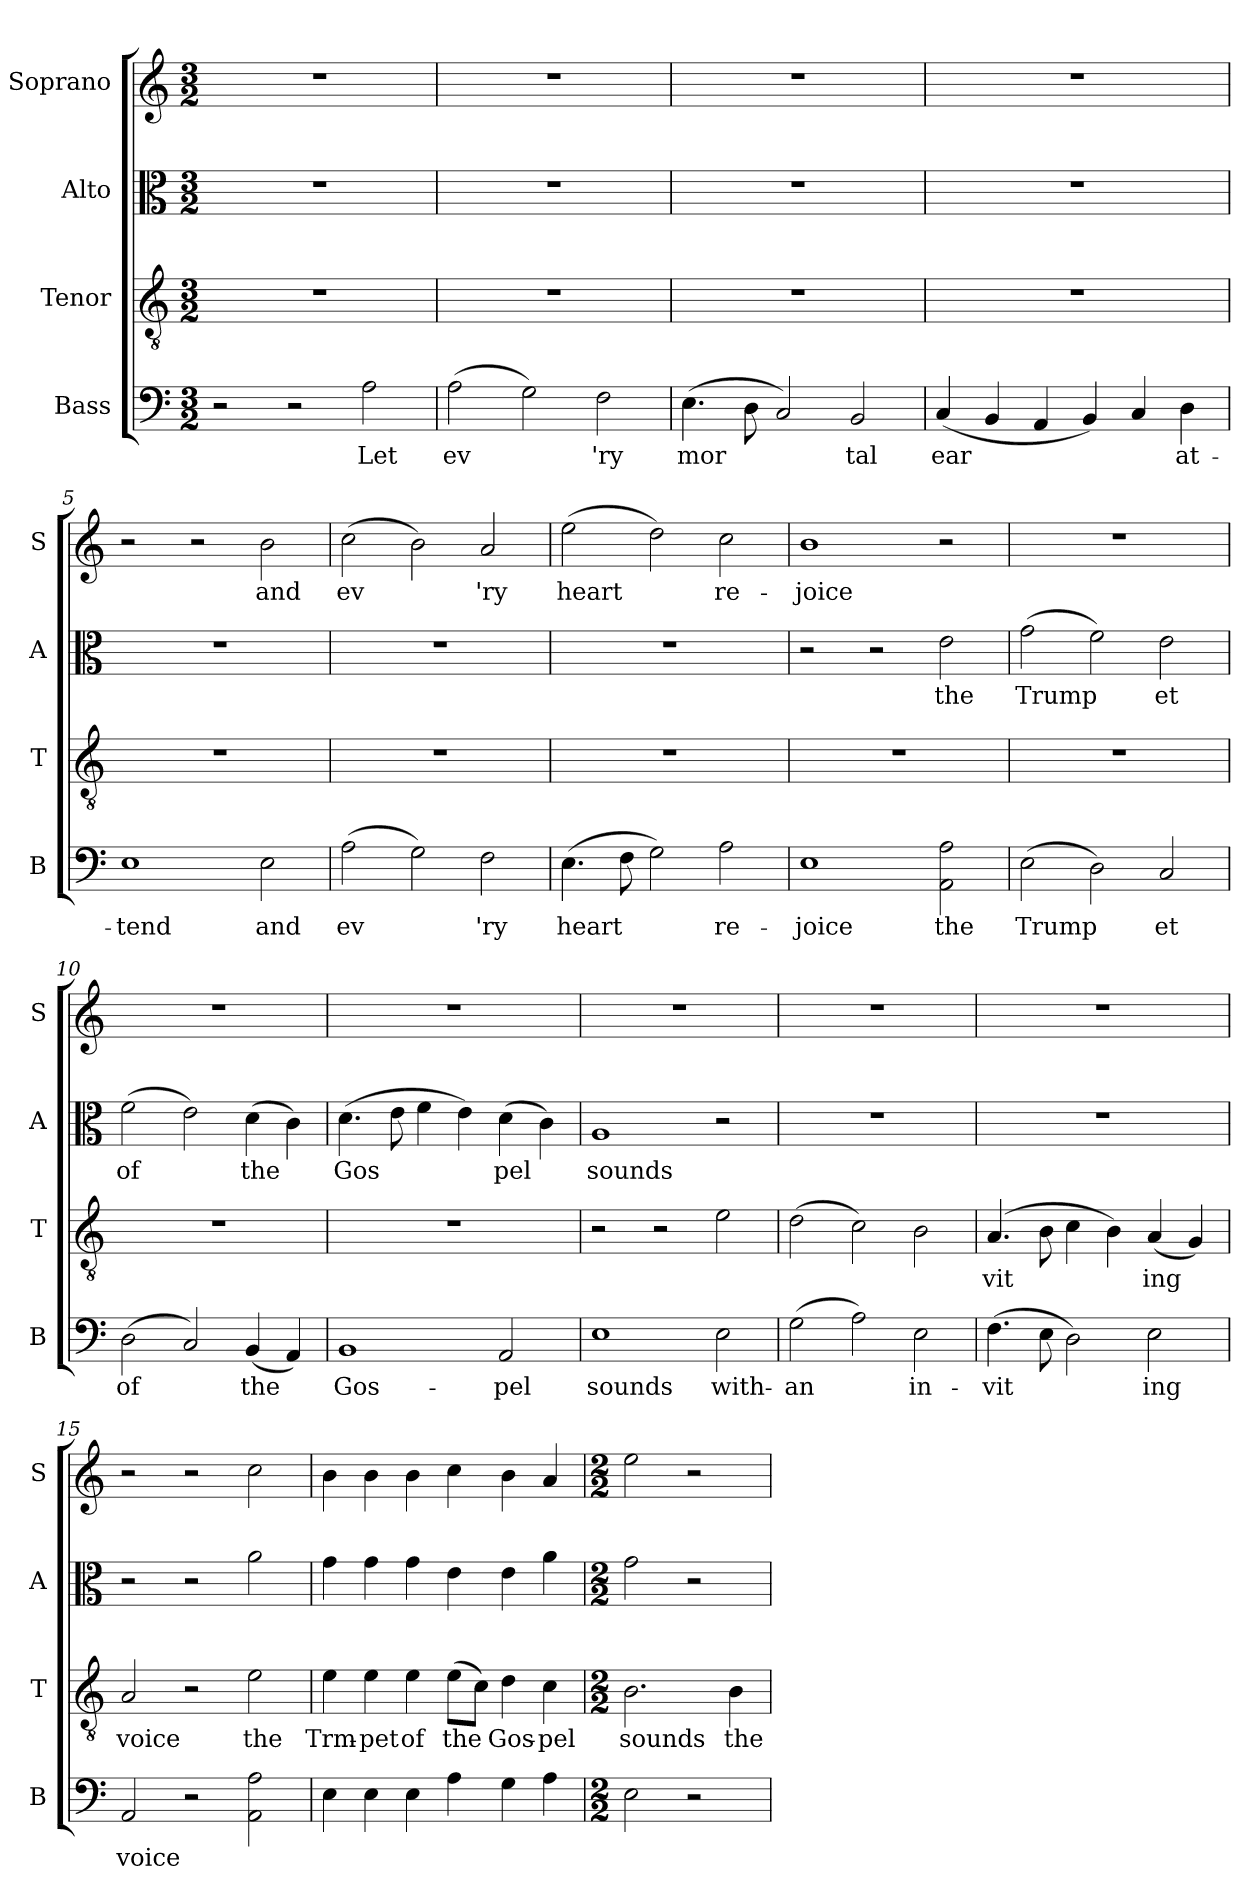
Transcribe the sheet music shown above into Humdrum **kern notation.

**kern	**text	**kern	**text	**kern	**text	**kern	**text
*part4	*part4	*part3	*part3	*part2	*part2	*part1	*part1
*staff4	*staff4	*staff3	*staff3	*staff2	*staff2	*staff1	*staff1
*I"Bass	*	*I"Tenor	*	*I"Alto	*	*I"Soprano	*
*I'B	*	*I'T	*	*I'A	*	*I'S	*
*clefF4	*	*clefGv2	*	*clefC3	*	*clefG2	*
*k[]	*	*k[]	*	*k[]	*	*k[]	*
*C:	*	*C:	*	*C:	*	*C:	*
*M3/2	*	*M3/2	*	*M3/2	*	*M3/2	*
=1	=1	=1	=1	=1	=1	=1	=1
2r	.	1.r	.	1.r	.	1.r	.
2r	.	.	.	.	.	.	.
2A\	Let	.	.	.	.	.	.
=2	=2	=2	=2	=2	=2	=2	=2
(2A\	ev	1.r	.	1.r	.	1.r	.
2G\)	.	.	.	.	.	.	.
2F\	'ry	.	.	.	.	.	.
=3	=3	=3	=3	=3	=3	=3	=3
(4.E\	mor	1.r	.	1.r	.	1.r	.
8D\	.	.	.	.	.	.	.
2C/)	.	.	.	.	.	.	.
2BB/	tal	.	.	.	.	.	.
=4	=4	=4	=4	=4	=4	=4	=4
(4C/	ear	1.r	.	1.r	.	1.r	.
4BB/	.	.	.	.	.	.	.
4AA/	.	.	.	.	.	.	.
4BB/)	.	.	.	.	.	.	.
4C/	.	.	.	.	.	.	.
4D\	at-	.	.	.	.	.	.
=5	=5	=5	=5	=5	=5	=5	=5
1E	-tend	1.r	.	1.r	.	2r	.
.	.	.	.	.	.	2r	.
2E\	and	.	.	.	.	2b\	and
=6	=6	=6	=6	=6	=6	=6	=6
(2A\	ev	1.r	.	1.r	.	(2cc\	ev
2G\)	.	.	.	.	.	2b\)	.
2F\	'ry	.	.	.	.	2a/	'ry
=7	=7	=7	=7	=7	=7	=7	=7
(4.E\	heart	1.r	.	1.r	.	(2ee\	heart
8F\	.	.	.	.	.	.	.
2G\)	.	.	.	.	.	2dd\)	.
2A\	re-	.	.	.	.	2cc\	re-
!!LO:LB:g=z
=8	=8	=8	=8	=8	=8	=8	=8
1E	-joice	1.r	.	2r	.	1b	-joice
.	.	.	.	2r	.	.	.
2AA\ 2A\	the	.	.	2e\	the	2r	.
=9	=9	=9	=9	=9	=9	=9	=9
(2E\	Trump	1.r	.	(2g\	Trump	1.r	.
2D\)	.	.	.	2f\)	.	.	.
2C/	et	.	.	2e\	et	.	.
=10	=10	=10	=10	=10	=10	=10	=10
(2D\	of	1.r	.	(2f\	of	1.r	.
2C/)	.	.	.	2e\)	.	.	.
(4BB/	the	.	.	(4d\	the	.	.
4AA/)	.	.	.	4c\)	.	.	.
=11	=11	=11	=11	=11	=11	=11	=11
1BB	Gos-	1.r	.	(4.d\	Gos	1.r	.
.	.	.	.	8e\	.	.	.
.	.	.	.	4f\	.	.	.
.	.	.	.	4e\)	.	.	.
2AA/	-pel	.	.	(4d\	pel	.	.
.	.	.	.	4c\)	.	.	.
=12	=12	=12	=12	=12	=12	=12	=12
1E	sounds	2r	.	1A	sounds	1.r	.
.	.	2r	.	.	.	.	.
2E\	with-	2e\	.	2r	.	.	.
=13	=13	=13	=13	=13	=13	=13	=13
(2G\	-an	(2d\	.	1.r	.	1.r	.
2A\)	.	2c\)	.	.	.	.	.
2E\	in-	2B\	.	.	.	.	.
=14	=14	=14	=14	=14	=14	=14	=14
(4.F\	-vit	(4.A/	vit	1.r	.	1.r	.
8E\	.	8B\	.	.	.	.	.
2D\)	.	4c\	.	.	.	.	.
.	.	4B\)	.	.	.	.	.
2E\	ing	(4A/	ing	.	.	.	.
.	.	4G/)	.	.	.	.	.
!!LO:PB:g=z
=15	=15	=15	=15	=15	=15	=15	=15
2AA/	voice	2A/	voice	2r	.	2r	.
2r	.	2r	.	2r	.	2r	.
2AA\ 2A\	.	2e\	the	2a\	.	2cc\	.
=16	=16	=16	=16	=16	=16	=16	=16
4E\	.	4e\	Trm-	4g\	.	4b\	.
4E\	.	4e\	-pet	4g\	.	4b\	.
4E\	.	4e\	of	4g\	.	4b\	.
4A\	.	(8e\L	the	4e\	.	4cc\	.
.	.	8c\J)	.	.	.	.	.
4G\	.	4d\	Gos-	4e\	.	4b\	.
4A\	.	4c\	-pel	4a\	.	4a/	.
=17	=17	=17	=17	=17	=17	=17	=17
*M2/2	*	*M2/2	*	*M2/2	*	*M2/2	*
2E\	.	2.B\	sounds	2g\	.	2ee\	.
2r	.	.	.	2r	.	2r	.
.	.	4B\	the	.	.	.	.
=	=	=	=	=	=	=	=
*-	*-	*-	*-	*-	*-	*-	*-
